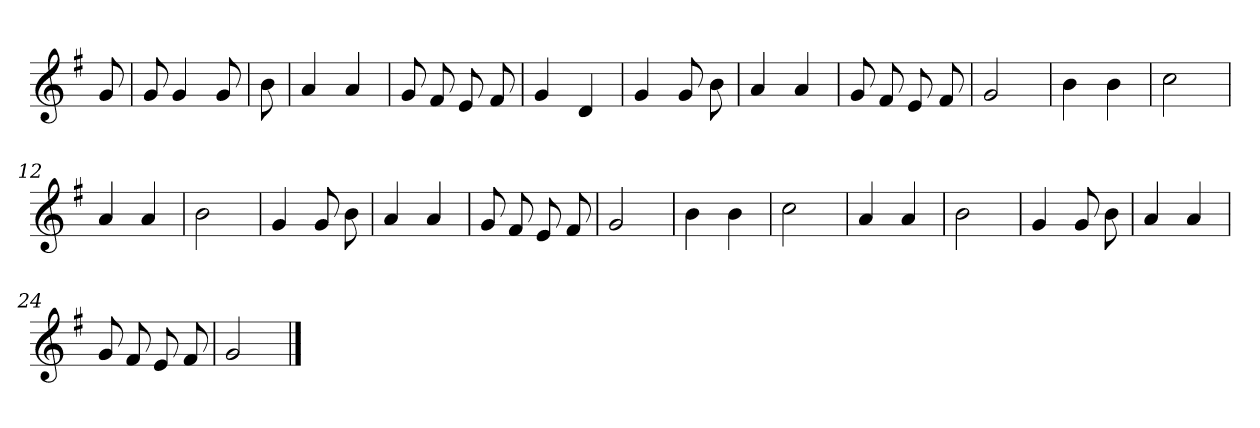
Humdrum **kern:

**kern
*part1
*staff1
*clefG2
*k[f#]
*G:
=
8g
=1
8g
4g
8g
=2y
8b
=3
4a
4a
=4
8g
8f#
8e
8f#
=5
4g
4d
=6
4g
8g
8b
=7
4a
4a
=8
8g
8f#
8e
8f#
=9
2g
=10
4b
4b
=11
2cc
=12
4a
4a
=13
2b
=14
4g
8g
8b
=15
4a
4a
=16
8g
8f#
8e
8f#
=17
2g
=18
4b
4b
=19
2cc
=20
4a
4a
=21
2b
=22
4g
8g
8b
=23
4a
4a
=24
8g
8f#
8e
8f#
=25
2g
==
*-
